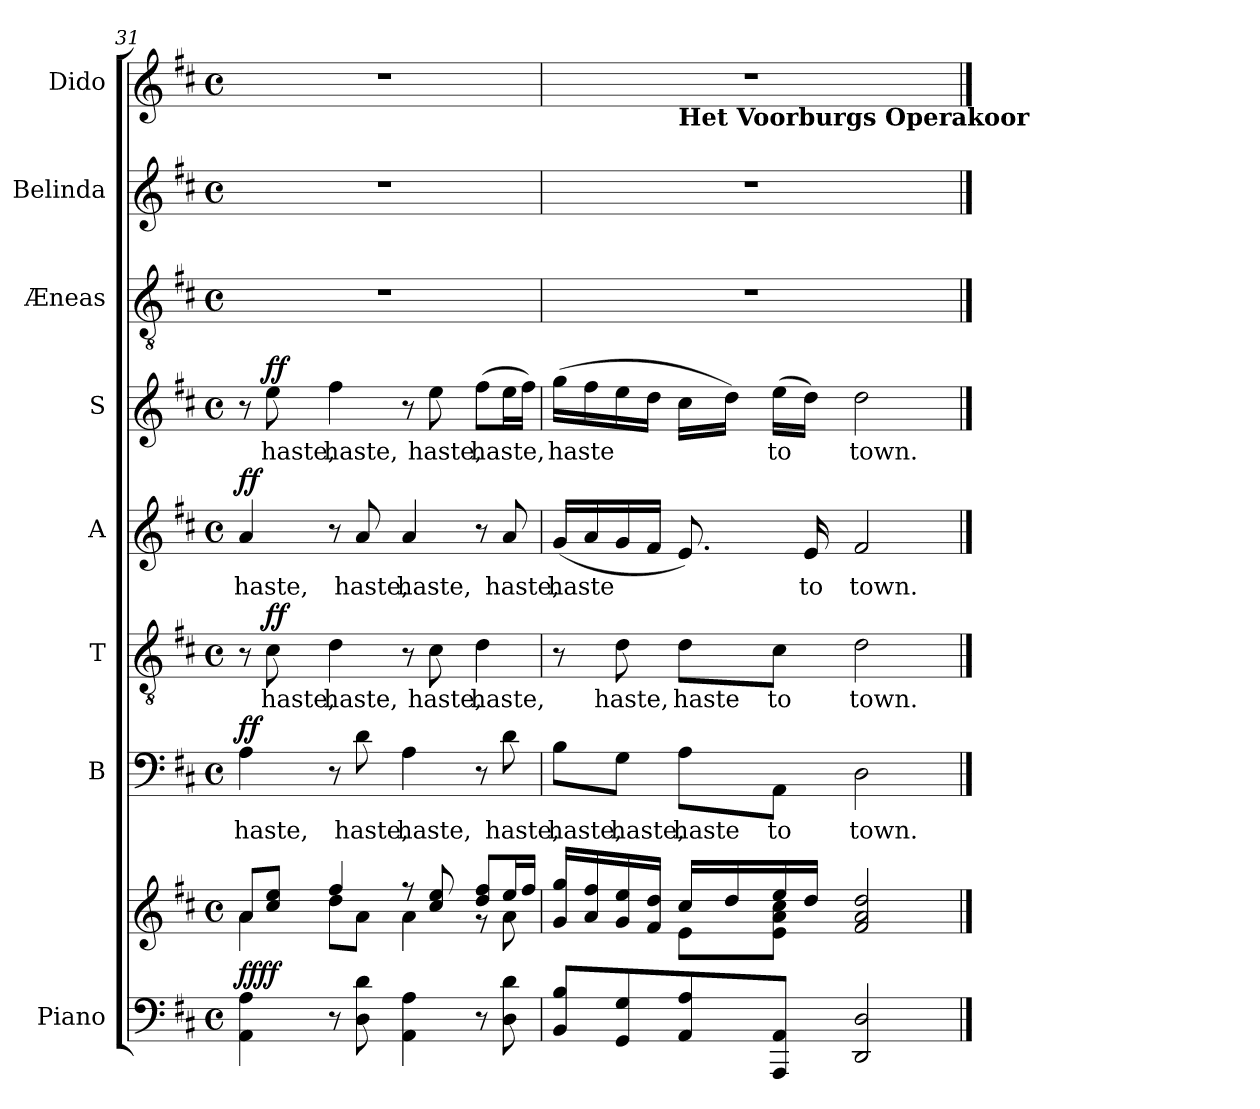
**kern	**kern	**dynam	**kern	**text	**dynam	**kern	**text	**dynam	**kern	**text	**dynam	**kern	**text	**dynam	**kern	**kern	**kern
*part8	*part8	*part8	*part7	*part7	*part7	*part6	*part6	*part6	*part5	*part5	*part5	*part4	*part4	*part4	*part3	*part2	*part1
*staff9	*staff8	*staff8/9	*staff7	*staff7	*staff7	*staff6	*staff6	*staff6	*staff5	*staff5	*staff5	*staff4	*staff4	*staff4	*staff3	*staff2	*staff1
*I"Piano	*	*	*I"B	*	*	*I"T	*	*	*I"A	*	*	*I"S	*	*	*I"Æneas	*I"Belinda	*I"Dido
*I'Pno	*	*	*I'B	*	*	*I'T	*	*	*I'A	*	*	*I'S	*	*	*	*	*
*clefF4	*clefG2	*	*clefF4	*	*	*clefGv2	*	*	*clefG2	*	*	*clefG2	*	*	*clefGv2	*clefG2	*clefG2
*k[f#c#]	*k[f#c#]	*	*k[f#c#]	*	*	*k[f#c#]	*	*	*k[f#c#]	*	*	*k[f#c#]	*	*	*k[f#c#]	*k[f#c#]	*k[f#c#]
*M4/4	*M4/4	*	*M4/4	*	*	*M4/4	*	*	*M4/4	*	*	*M4/4	*	*	*M4/4	*M4/4	*M4/4
*met(c)	*met(c)	*	*met(c)	*	*	*met(c)	*	*	*met(c)	*	*	*met(c)	*	*	*met(c)	*met(c)	*met(c)
=31	=31	=31	=31	=31	=31	=31	=31	=31	=31	=31	=31	=31	=31	=31	=31	=31	=31
*	*^	*	*	*	*	*	*	*	*	*	*	*	*	*	*	*	*
!	!	!	!LO:DY:a=2	!	!LO:LY:b	!	!	!	!	!	!LO:LY:b	!	!	!	!	!	!	!
!	!	!	!LO:DY:n=1:a	!	!	!LO:DY:a	!	!	!	!	!	!LO:DY:a	!	!	!	!	!	!
4AA\ 4A\	8a/L	4a\	ff ff	4A\	haste,	ff	8r	.	.	4a/	haste,	ff	8r	.	.	1r	1r	1r
!	!	!	!	!	!	!	!	!LO:LY:b	!LO:DY:a	!	!	!	!	!LO:LY:b	!LO:DY:a	!	!	!
.	8cc#/ 8ee/J	.	.	.	.	.	8c#\	haste,	ff	.	.	.	8ee\	haste,	ff	.	.	.
!	!	!	!	!	!	!	!	!LO:LY:b	!	!	!	!	!	!LO:LY:b	!	!	!	!
8r	4ff#/	8dd\L	.	8r	.	.	4d\	haste,	.	8r	.	.	4ff#\	haste,	.	.	.	.
!	!	!	!	!	!LO:LY:b	!	!	!	!	!	!LO:LY:b	!	!	!	!	!	!	!
8D\ 8d\	.	8a\J	.	8d\	haste,	.	.	.	.	8a/	haste,	.	.	.	.	.	.	.
!	!	!	!	!	!LO:LY:b	!	!	!	!	!	!LO:LY:b	!	!	!	!	!	!	!
4AA\ 4A\	8r	4a\	.	4A\	haste,	.	8r	.	.	4a/	haste,	.	8r	.	.	.	.	.
!	!	!	!	!	!	!	!	!LO:LY:b	!	!	!	!	!	!LO:LY:b	!	!	!	!
.	8cc#/ 8ee/	.	.	.	.	.	8c#\	haste,	.	.	.	.	8ee\	haste,	.	.	.	.
!	!	!	!	!	!	!	!	!LO:LY:b	!	!	!	!	!	!LO:LY:b	!	!	!	!
8r	8dd/ 8ff#/L	8r	.	8r	.	.	4d\	haste,	.	8r	.	.	(>8ff#\L	haste,	.	.	.	.
!	!	!	!	!	!LO:LY:b	!	!	!	!	!	!LO:LY:b	!	!	!	!	!	!	!
8D\ 8d\	16ee/L	8a\	.	8d\	haste,	.	.	.	.	8a/	haste,	.	16ee\L	.	.	.	.	.
.	16ff#/JJ	.	.	.	.	.	.	.	.	.	.	.	16ff#\JJ)	.	.	.	.	.
!!LO:LB:g=z
=32	=32	=32	=32	=32	=32	=32	=32	=32	=32	=32	=32	=32	=32	=32	=32	=32	=32	=32
!	!	!	!	!	!LO:LY:b	!	!	!	!	!	!LO:LY:b	!	!	!LO:LY:b	!	!	!	!
*	*	*	*	*	*	*	*	*	*	*	*	*	*	*	*	*	*	*^
8BB/ 8B/L	16g/ 16gg/LL	4ryy	.	8B\L	haste,	.	8r	.	.	(>16g/LL	haste	.	(>16gg\LL	haste	.	1r	1r	1r	4ryy
.	16a/ 16ff#/	.	.	.	.	.	.	.	.	16a/	.	.	16ff#\	.	.	.	.	.	.
!	!	!	!	!	!LO:LY:b	!	!	!LO:LY:b	!	!	!	!	!	!	!	!	!	!	!
8GG/ 8G/	16g/ 16ee/	.	.	8G\J	haste,	.	8d\	haste,	.	16g/	.	.	16ee\	.	.	.	.	.	.
.	16f#/ 16dd/JJ	.	.	.	.	.	.	.	.	16f#/JJ	.	.	16dd\JJ	.	.	.	.	.	.
!	!	!	!	!	!	!	!	!	!	!	!	!	!	!	!	!	!	!	!LO:TX:b:B:t=Het Voorburgs Operakoor
!	!	!	!	!	!LO:LY:b	!	!	!LO:LY:b	!	!	!	!	!	!	!	!	!	!	!
8AA/ 8A/	16cc#/LL	8e\L	.	8A\L	haste	.	8d\L	haste	.	8.e/)	.	.	16cc#\LL	.	.	.	.	.	2.ryy
.	16dd/	.	.	.	.	.	.	.	.	.	.	.	16dd\JJ)	.	.	.	.	.	.
!	!	!	!	!	!LO:LY:b	!	!	!LO:LY:b	!	!	!	!	!	!LO:LY:b	!	!	!	!	!
8AAA/ 8AA/J	16ee/	8e\ 8a\ 8cc#\J	.	8AA\J	to	.	8c#\J	to	.	.	.	.	(>16ee\LL	to	.	.	.	.	.
!	!	!	!	!	!	!	!	!	!	!	!LO:LY:b	!	!	!	!	!	!	!	!
.	16dd/JJ	.	.	.	.	.	.	.	.	16e/	to	.	16dd\JJ)	.	.	.	.	.	.
!	!	!	!	!	!LO:LY:b	!	!	!LO:LY:b	!	!	!LO:LY:b	!	!	!LO:LY:b	!	!	!	!	!
2DD/ 2D/	2f#/ 2a/ 2dd/	2ryy	.	2D\	town.	.	2d\	town.	.	2f#/	town.	.	2dd\	town.	.	.	.	.	.
*	*v	*v	*	*	*	*	*	*	*	*	*	*	*	*	*	*	*	*v	*v
==	==	==	==	==	==	==	==	==	==	==	==	==	==	==	==	==	==
*-	*-	*-	*-	*-	*-	*-	*-	*-	*-	*-	*-	*-	*-	*-	*-	*-	*-
